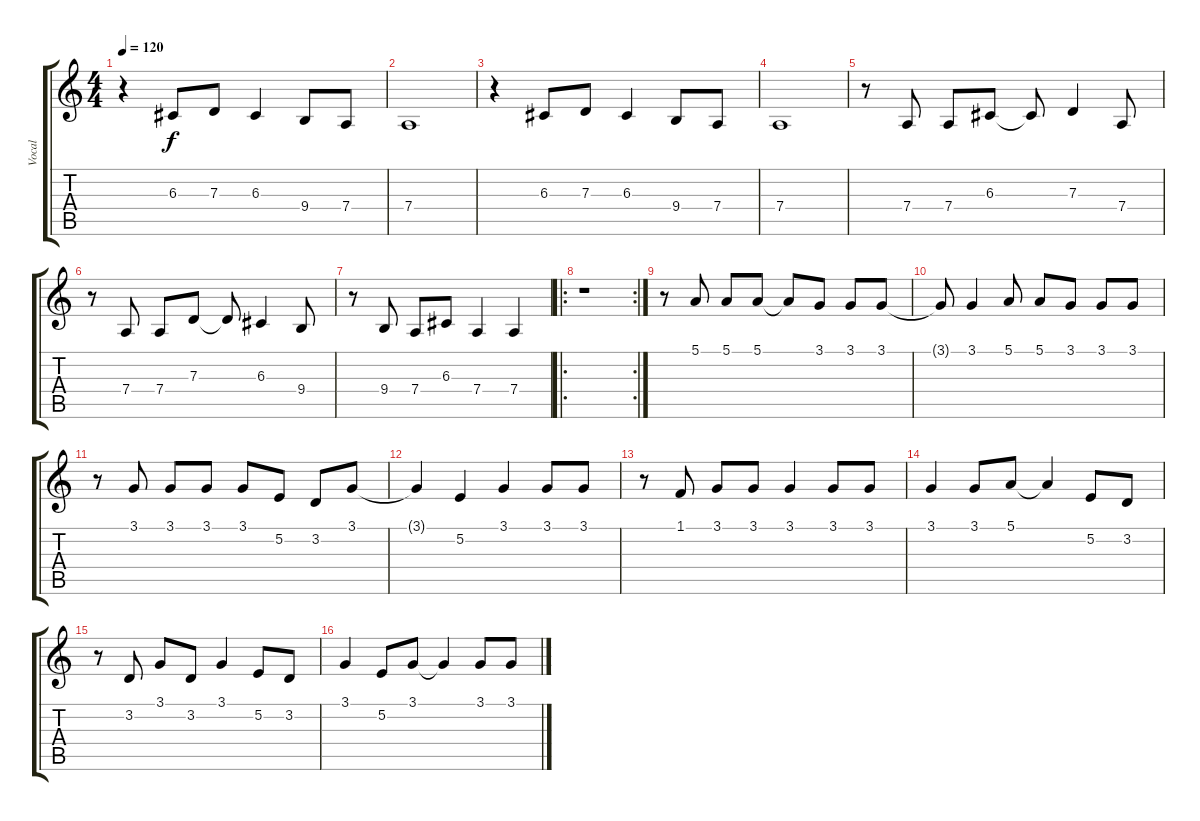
\track ("Vocal" "Vocal") {instrument altosax}
\staff {score tabs}
\tuning (E4 B3 G3 D3 A2 E2) {hide}
\ts (4 4)
\tempo 120
\clef g2
\ks c
r.4{dy f} 6.3.8 7.3.8 6.3.4 9.4.8 7.4.8 |
7.4.1 |
r.4 6.3.8 7.3.8 6.3.4 9.4.8 7.4.8 |
7.4.1 |
r.8 7.4.8 7.4.8 6.3.8 6.3{t}.8 7.3.4 7.4.8 |
r.8 7.4.8 7.4.8 7.3.8 7.3{t}.8 6.3.4 9.4.8 |
r.8 9.4.8 7.4.8 6.3.8 7.4.4 7.4.4 |
\ro
\rc 2
r.1 |
r.8 5.1.8{volume 16 balance 16 instrument altosax} 5.1.8 5.1.8 5.1{t}.8 3.1.8 3.1.8 3.1.8 |
3.1{t}.8 3.1.4 5.1.8 5.1.8 3.1.8 3.1.8 3.1.8 |
r.8 3.1.8 3.1.8 3.1.8 3.1.8 5.2.8 3.2.8 3.1.8 |
3.1{t}.4 5.2.4 3.1.4 3.1.8 3.1.8 |
r.8 1.1.8 3.1.8 3.1.8 3.1.4 3.1.8 3.1.8 |
3.1.4 3.1.8 5.1.8 5.1{t}.4 5.2.8 3.2.8 |
r.8 3.2.8 3.1.8 3.2.8 3.1.4 5.2.8 3.2.8 |
3.1.4 5.2.8 3.1.8 3.1{t}.4 3.1.8 3.1.8
